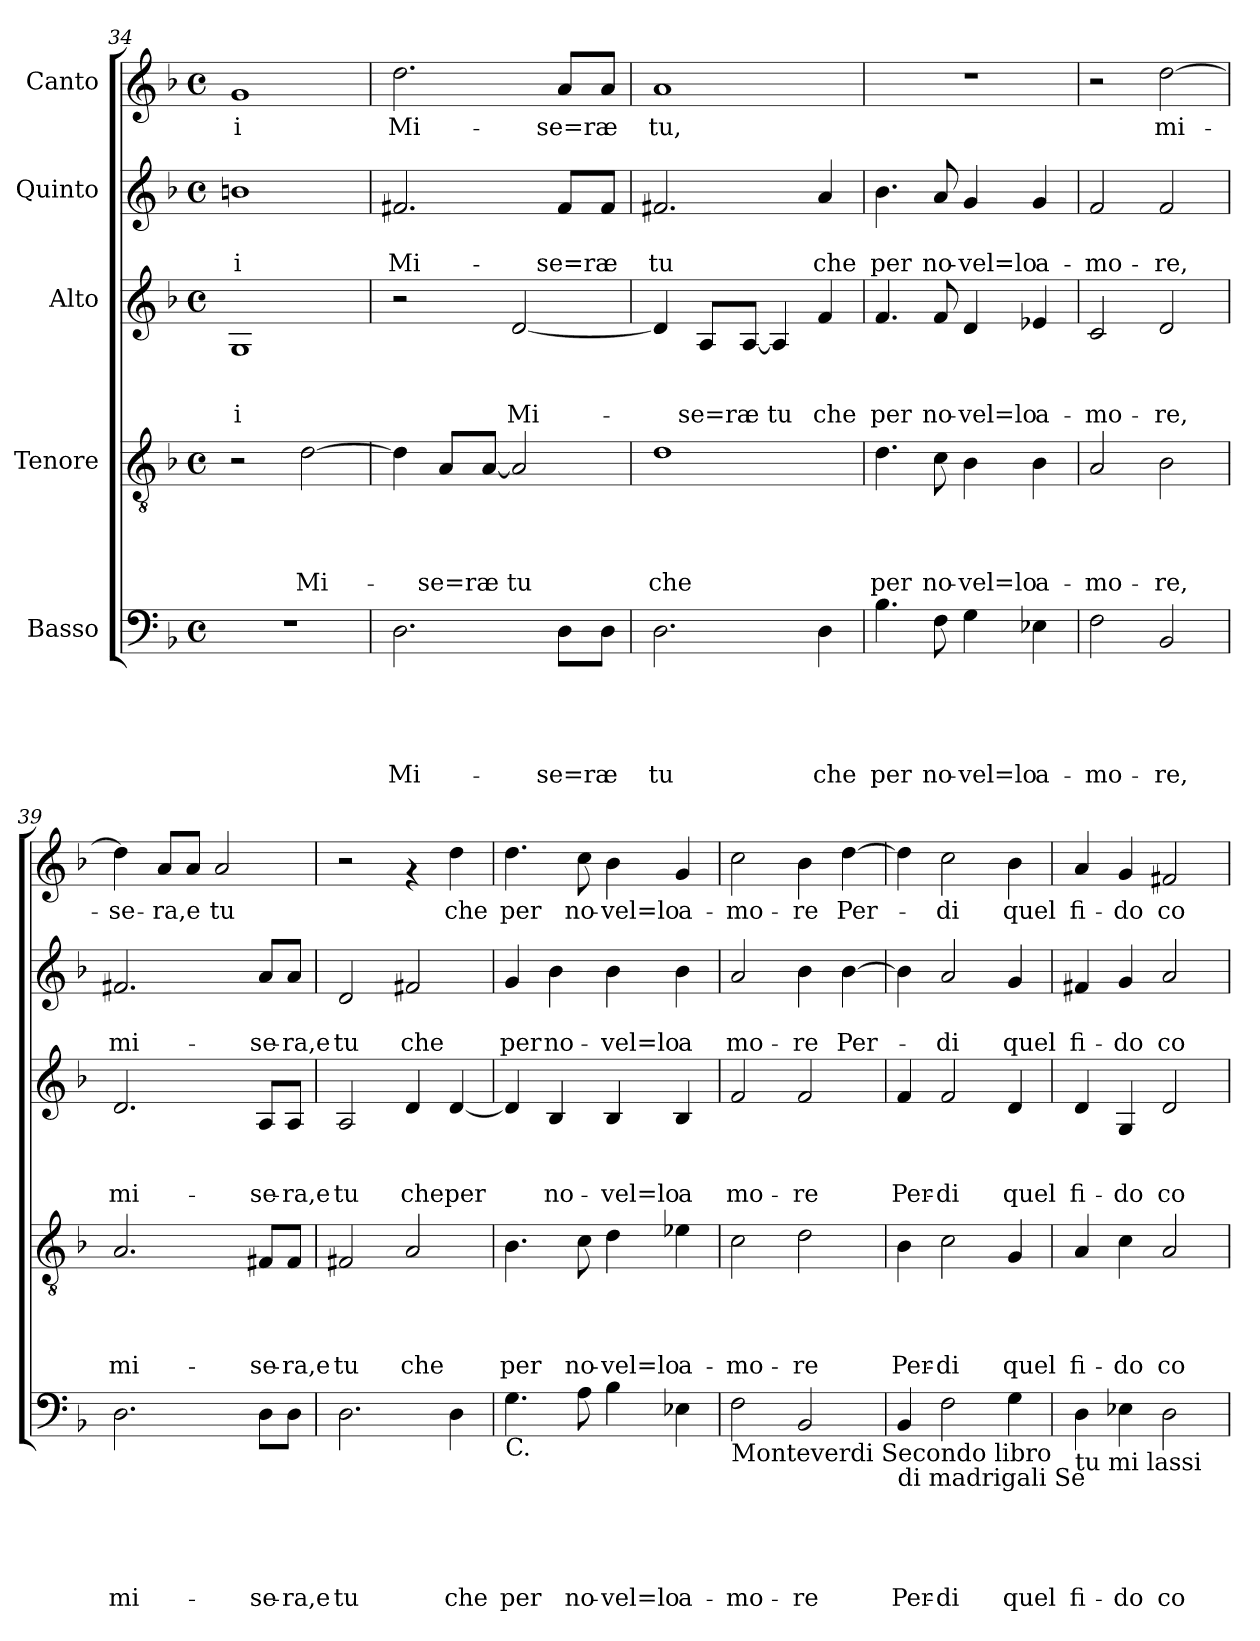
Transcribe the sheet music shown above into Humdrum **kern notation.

**kern	**text	**text	**text	**text	**text	**kern	**text	**text	**text	**text	**kern	**text	**text	**text	**kern	**text	**text	**kern	**text
*part5	*part5	*part5	*part5	*part5	*part5	*part4	*part4	*part4	*part4	*part4	*part3	*part3	*part3	*part3	*part2	*part2	*part2	*part1	*part1
*staff5	*staff5	*staff5	*staff5	*staff5	*staff5	*staff4	*staff4	*staff4	*staff4	*staff4	*staff3	*staff3	*staff3	*staff3	*staff2	*staff2	*staff2	*staff1	*staff1
*I"Basso	*	*	*	*	*	*I"Tenore	*	*	*	*	*I"Alto	*	*	*	*I"Quinto	*	*	*I"Canto	*
*clefF4	*	*	*	*	*	*clefGv2	*	*	*	*	*clefG2	*	*	*	*clefG2	*	*	*clefG2	*
*k[b-]	*	*	*	*	*	*k[b-]	*	*	*	*	*k[b-]	*	*	*	*k[b-]	*	*	*k[b-]	*
*F:	*	*	*	*	*	*F:	*	*	*	*	*F:	*	*	*	*F:	*	*	*F:	*
*M4/4	*	*	*	*	*	*M4/4	*	*	*	*	*M4/4	*	*	*	*M4/4	*	*	*M4/4	*
*met(c)	*	*	*	*	*	*met(c)	*	*	*	*	*met(c)	*	*	*	*met(c)	*	*	*met(c)	*
=34	=34	=34	=34	=34	=34	=34	=34	=34	=34	=34	=34	=34	=34	=34	=34	=34	=34	=34	=34
!	!	!	!	!	!	!	!	!	!	!	!	!	!	!LO:LY:b	!	!	!LO:LY:b	!	!LO:LY:b
1r	.	.	.	.	.	2r	.	.	.	.	1G	.	.	-i	1bn	.	-i	1g	-i
!	!	!	!	!	!	!	!	!	!	!LO:LY:b	!	!	!	!	!	!	!	!	!
.	.	.	.	.	.	[>2d\	.	.	.	Mi-	.	.	.	.	.	.	.	.	.
=35	=35	=35	=35	=35	=35	=35	=35	=35	=35	=35	=35	=35	=35	=35	=35	=35	=35	=35	=35
!	!	!	!	!	!LO:LY:b	!	!	!	!	!	!	!	!	!	!	!	!LO:LY:b	!	!LO:LY:b
2.D\	.	.	.	.	Mi-	4d\]	.	.	.	.	2r	.	.	.	2.f#X/	.	Mi-	2.dd\	Mi-
!	!	!	!	!	!	!	!	!	!	!LO:LY:b	!	!	!	!	!	!	!	!	!
.	.	.	.	.	.	8A/L	.	.	.	-se=ra	.	.	.	.	.	.	.	.	.
!	!	!	!	!	!	!	!	!	!	!LO:LY:b	!	!	!	!	!	!	!	!	!
.	.	.	.	.	.	[<8A/J	.	.	.	e	.	.	.	.	.	.	.	.	.
!	!	!	!	!	!	!	!	!	!	!LO:LY:b	!	!	!	!LO:LY:b	!	!	!	!	!
.	.	.	.	.	.	2A/]	.	.	.	tu	[<2d/	.	.	Mi-	.	.	.	.	.
!	!	!	!	!	!LO:LY:b	!	!	!	!	!	!	!	!	!	!	!	!LO:LY:b	!	!LO:LY:b
8D\L	.	.	.	.	-se=ra	.	.	.	.	.	.	.	.	.	8f#/L	.	-se=ra	8a/L	-se=ra
!	!	!	!	!	!LO:LY:b	!	!	!	!	!	!	!	!	!	!	!	!LO:LY:b	!	!LO:LY:b
8D\J	.	.	.	.	e	.	.	.	.	.	.	.	.	.	8f#/J	.	e	8a/J	e
=36	=36	=36	=36	=36	=36	=36	=36	=36	=36	=36	=36	=36	=36	=36	=36	=36	=36	=36	=36
!	!	!	!	!	!LO:LY:b	!	!	!	!	!LO:LY:b	!	!	!	!	!	!	!LO:LY:b	!	!LO:LY:b
2.D\	.	.	.	.	tu	1d	.	.	.	che	4d/]	.	.	.	2.f#X/	.	tu	1a	tu,
!	!	!	!	!	!	!	!	!	!	!	!	!	!	!LO:LY:b	!	!	!	!	!
.	.	.	.	.	.	.	.	.	.	.	8A/L	.	.	-se=ra	.	.	.	.	.
!	!	!	!	!	!	!	!	!	!	!	!	!	!	!LO:LY:b	!	!	!	!	!
.	.	.	.	.	.	.	.	.	.	.	[<8A/J	.	.	e	.	.	.	.	.
!	!	!	!	!	!	!	!	!	!	!	!	!	!	!LO:LY:b	!	!	!	!	!
.	.	.	.	.	.	.	.	.	.	.	4A/]	.	.	tu	.	.	.	.	.
!	!	!	!	!	!LO:LY:b	!	!	!	!	!	!	!	!	!LO:LY:b	!	!	!LO:LY:b	!	!
4D\	.	.	.	.	che	.	.	.	.	.	4f/	.	.	che	4a/	.	che	.	.
=37	=37	=37	=37	=37	=37	=37	=37	=37	=37	=37	=37	=37	=37	=37	=37	=37	=37	=37	=37
!	!	!	!	!	!LO:LY:b	!	!	!	!	!LO:LY:b	!	!	!	!LO:LY:b	!	!	!LO:LY:b	!	!
4.B-\	.	.	.	.	per	4.d\	.	.	.	per	4.f/	.	.	per	4.b-\	.	per	1r	.
!	!	!	!	!	!LO:LY:b	!	!	!	!	!LO:LY:b	!	!	!	!LO:LY:b	!	!	!LO:LY:b	!	!
8F\	.	.	.	.	no-	8c\	.	.	.	no-	8f/	.	.	no-	8a/	.	no-	.	.
!	!	!	!	!	!LO:LY:b	!	!	!	!	!LO:LY:b	!	!	!	!LO:LY:b	!	!	!LO:LY:b	!	!
4G\	.	.	.	.	-vel=lo	4B-\	.	.	.	-vel=lo	4d/	.	.	-vel=lo	4g/	.	-vel=lo	.	.
!	!	!	!	!	!LO:LY:b	!	!	!	!	!LO:LY:b	!	!	!	!LO:LY:b	!	!	!LO:LY:b	!	!
4E-X\	.	.	.	.	a-	4B-\	.	.	.	a-	4e-X/	.	.	a-	4g/	.	a-	.	.
=38	=38	=38	=38	=38	=38	=38	=38	=38	=38	=38	=38	=38	=38	=38	=38	=38	=38	=38	=38
!	!	!	!	!	!LO:LY:b	!	!	!	!	!LO:LY:b	!	!	!	!LO:LY:b	!	!	!LO:LY:b	!	!
2F\	.	.	.	.	-mo-	2A/	.	.	.	-mo-	2c/	.	.	-mo-	2f/	.	-mo-	2r	.
!	!	!	!	!	!LO:LY:b	!	!	!	!	!LO:LY:b	!	!	!	!LO:LY:b	!	!	!LO:LY:b	!	!LO:LY:b
2BB-/	.	.	.	.	-re,	2B-\	.	.	.	-re,	2d/	.	.	-re,	2f/	.	-re,	[<2dd\	mi-
!!LO:PB:g=z
=39	=39	=39	=39	=39	=39	=39	=39	=39	=39	=39	=39	=39	=39	=39	=39	=39	=39	=39	=39
!	!	!	!	!	!LO:LY:b	!	!	!	!	!LO:LY:b	!	!	!	!LO:LY:b	!	!	!LO:LY:b	!	!LO:LY:b
2.D\	.	.	.	.	mi-	2.A/	.	.	.	mi-	2.d/	.	.	mi-	2.f#X/	.	mi-	4dd\]	-se-
!	!	!	!	!	!	!	!	!	!	!	!	!	!	!	!	!	!	!	!LO:LY:b
.	.	.	.	.	.	.	.	.	.	.	.	.	.	.	.	.	.	8a/L	-ra,e
.	.	.	.	.	.	.	.	.	.	.	.	.	.	.	.	.	.	8a/J	.
!	!	!	!	!	!	!	!	!	!	!	!	!	!	!	!	!	!	!	!LO:LY:b
.	.	.	.	.	.	.	.	.	.	.	.	.	.	.	.	.	.	2a/	tu
!	!	!	!	!	!LO:LY:b	!	!	!	!	!LO:LY:b	!	!	!	!LO:LY:b	!	!	!LO:LY:b	!	!
8D\L	.	.	.	.	-se-	8F#X/L	.	.	.	-se-	8A/L	.	.	-se-	8a/L	.	-se-	.	.
!	!	!	!	!	!LO:LY:b	!	!	!	!	!LO:LY:b	!	!	!	!LO:LY:b	!	!	!LO:LY:b	!	!
8D\J	.	.	.	.	-ra,e	8F#/J	.	.	.	-ra,e	8A/J	.	.	-ra,e	8a/J	.	-ra,e	.	.
=40	=40	=40	=40	=40	=40	=40	=40	=40	=40	=40	=40	=40	=40	=40	=40	=40	=40	=40	=40
!	!	!	!	!	!LO:LY:b	!	!	!	!	!LO:LY:b	!	!	!	!LO:LY:b	!	!	!LO:LY:b	!	!
2.D\	.	.	.	.	tu	2F#X/	.	.	.	tu	2A/	.	.	tu	2d/	.	tu	2r	.
!	!	!	!	!	!	!	!	!	!	!LO:LY:b	!	!	!	!LO:LY:b	!	!	!LO:LY:b	!	!
.	.	.	.	.	.	2A/	.	.	.	che	4d/	.	.	che	2f#X/	.	che	4rf	.
!	!	!	!	!	!LO:LY:b	!	!	!	!	!	!	!	!	!LO:LY:b	!	!	!	!	!LO:LY:b
4D\	.	.	.	.	che	.	.	.	.	.	[<4d/	.	.	per	.	.	.	4dd\	che
=41	=41	=41	=41	=41	=41	=41	=41	=41	=41	=41	=41	=41	=41	=41	=41	=41	=41	=41	=41
!LO:TX:b:t=C.	!	!	!	!	!	!	!	!	!	!	!	!	!	!	!	!	!	!	!
!	!	!	!	!	!LO:LY:b	!	!	!	!	!LO:LY:b	!	!	!	!	!	!	!LO:LY:b	!	!LO:LY:b
4.G\	.	.	.	.	per	4.B-\	.	.	.	per	4d/]	.	.	.	4g/	.	per	4.dd\	per
!	!	!	!	!	!	!	!	!	!	!	!	!	!	!LO:LY:b	!	!	!LO:LY:b	!	!
.	.	.	.	.	.	.	.	.	.	.	4B-/	.	.	no-	4b-\	.	no-	.	.
!	!	!	!	!	!LO:LY:b	!	!	!	!	!LO:LY:b	!	!	!	!	!	!	!	!	!LO:LY:b
8A\	.	.	.	.	no-	8c\	.	.	.	no-	.	.	.	.	.	.	.	8cc\	no-
!	!	!	!	!	!LO:LY:b	!	!	!	!	!LO:LY:b	!	!	!	!LO:LY:b	!	!	!LO:LY:b	!	!LO:LY:b
4B-\	.	.	.	.	-vel=lo	4d\	.	.	.	-vel=lo	4B-/	.	.	-vel=lo	4b-\	.	-vel=lo	4b-\	-vel=lo
!	!	!	!	!	!LO:LY:b	!	!	!	!	!LO:LY:b	!	!	!	!LO:LY:b	!	!	!LO:LY:b	!	!LO:LY:b
4E-X\	.	.	.	.	a-	4e-X\	.	.	.	a-	4B-/	.	.	a	4b-\	.	a	4g/	a-
=42	=42	=42	=42	=42	=42	=42	=42	=42	=42	=42	=42	=42	=42	=42	=42	=42	=42	=42	=42
!LO:TX:b:t=Monteverdi Secondo libro	!	!	!	!	!	!	!	!	!	!	!	!	!	!	!	!	!	!	!
!	!	!	!	!	!LO:LY:b	!	!	!	!	!LO:LY:b	!	!	!	!LO:LY:b	!	!	!LO:LY:b	!	!LO:LY:b
2F\	.	.	.	.	-mo-	2c\	.	.	.	-mo-	2f/	.	.	mo-	2a/	.	mo-	2cc\	-mo-
!	!	!	!	!	!LO:LY:b	!	!	!	!	!LO:LY:b	!	!	!	!LO:LY:b	!	!	!LO:LY:b	!	!LO:LY:b
2BB-/	.	.	.	.	-re	2d\	.	.	.	-re	2f/	.	.	-re	4b-\	.	-re	4b-\	-re
!	!	!	!	!	!	!	!	!	!	!	!	!	!	!	!	!	!LO:LY:b	!	!LO:LY:b
.	.	.	.	.	.	.	.	.	.	.	.	.	.	.	[>4b-\	.	Per-	[>4dd\	Per-
=43	=43	=43	=43	=43	=43	=43	=43	=43	=43	=43	=43	=43	=43	=43	=43	=43	=43	=43	=43
!LO:TX:b:t=di madrigali Se	!	!	!	!	!	!	!	!	!	!	!	!	!	!	!	!	!	!	!
!	!	!	!	!	!LO:LY:b	!	!	!	!	!LO:LY:b	!	!	!	!LO:LY:b	!	!	!	!	!
4BB-/	.	.	.	.	Per-	4B-\	.	.	.	Per-	4f/	.	.	Per-	4b-\]	.	.	4dd\]	.
!	!	!	!	!	!LO:LY:b	!	!	!	!	!LO:LY:b	!	!	!	!LO:LY:b	!	!	!LO:LY:b	!	!LO:LY:b
2F\	.	.	.	.	-di	2c\	.	.	.	-di	2f/	.	.	-di	2a/	.	-di	2cc\	-di
!	!	!	!	!	!LO:LY:b	!	!	!	!	!LO:LY:b	!	!	!	!LO:LY:b	!	!	!LO:LY:b	!	!LO:LY:b
4G\	.	.	.	.	quel	4G/	.	.	.	quel	4d/	.	.	quel	4g/	.	quel	4b-\	quel
=44	=44	=44	=44	=44	=44	=44	=44	=44	=44	=44	=44	=44	=44	=44	=44	=44	=44	=44	=44
!LO:TX:b:t=tu mi lassi	!	!	!	!	!	!	!	!	!	!	!	!	!	!	!	!	!	!	!
!	!	!	!	!	!LO:LY:b	!	!	!	!	!LO:LY:b	!	!	!	!LO:LY:b	!	!	!LO:LY:b	!	!LO:LY:b
4D\	.	.	.	.	fi-	4A/	.	.	.	fi-	4d/	.	.	fi-	4f#X/	.	fi-	4a/	fi-
!	!	!	!	!	!LO:LY:b	!	!	!	!	!LO:LY:b	!	!	!	!LO:LY:b	!	!	!LO:LY:b	!	!LO:LY:b
4E-X\	.	.	.	.	-do	4c\	.	.	.	-do	4G/	.	.	-do	4g/	.	-do	4g/	-do
!	!	!	!	!	!LO:LY:b	!	!	!	!	!LO:LY:b	!	!	!	!LO:LY:b	!	!	!LO:LY:b	!	!LO:LY:b
2D\	.	.	.	.	co-	2A/	.	.	.	co-	2d/	.	.	co-	2a/	.	co-	2f#X/	co-
=	=	=	=	=	=	=	=	=	=	=	=	=	=	=	=	=	=	=	=
*-	*-	*-	*-	*-	*-	*-	*-	*-	*-	*-	*-	*-	*-	*-	*-	*-	*-	*-	*-
